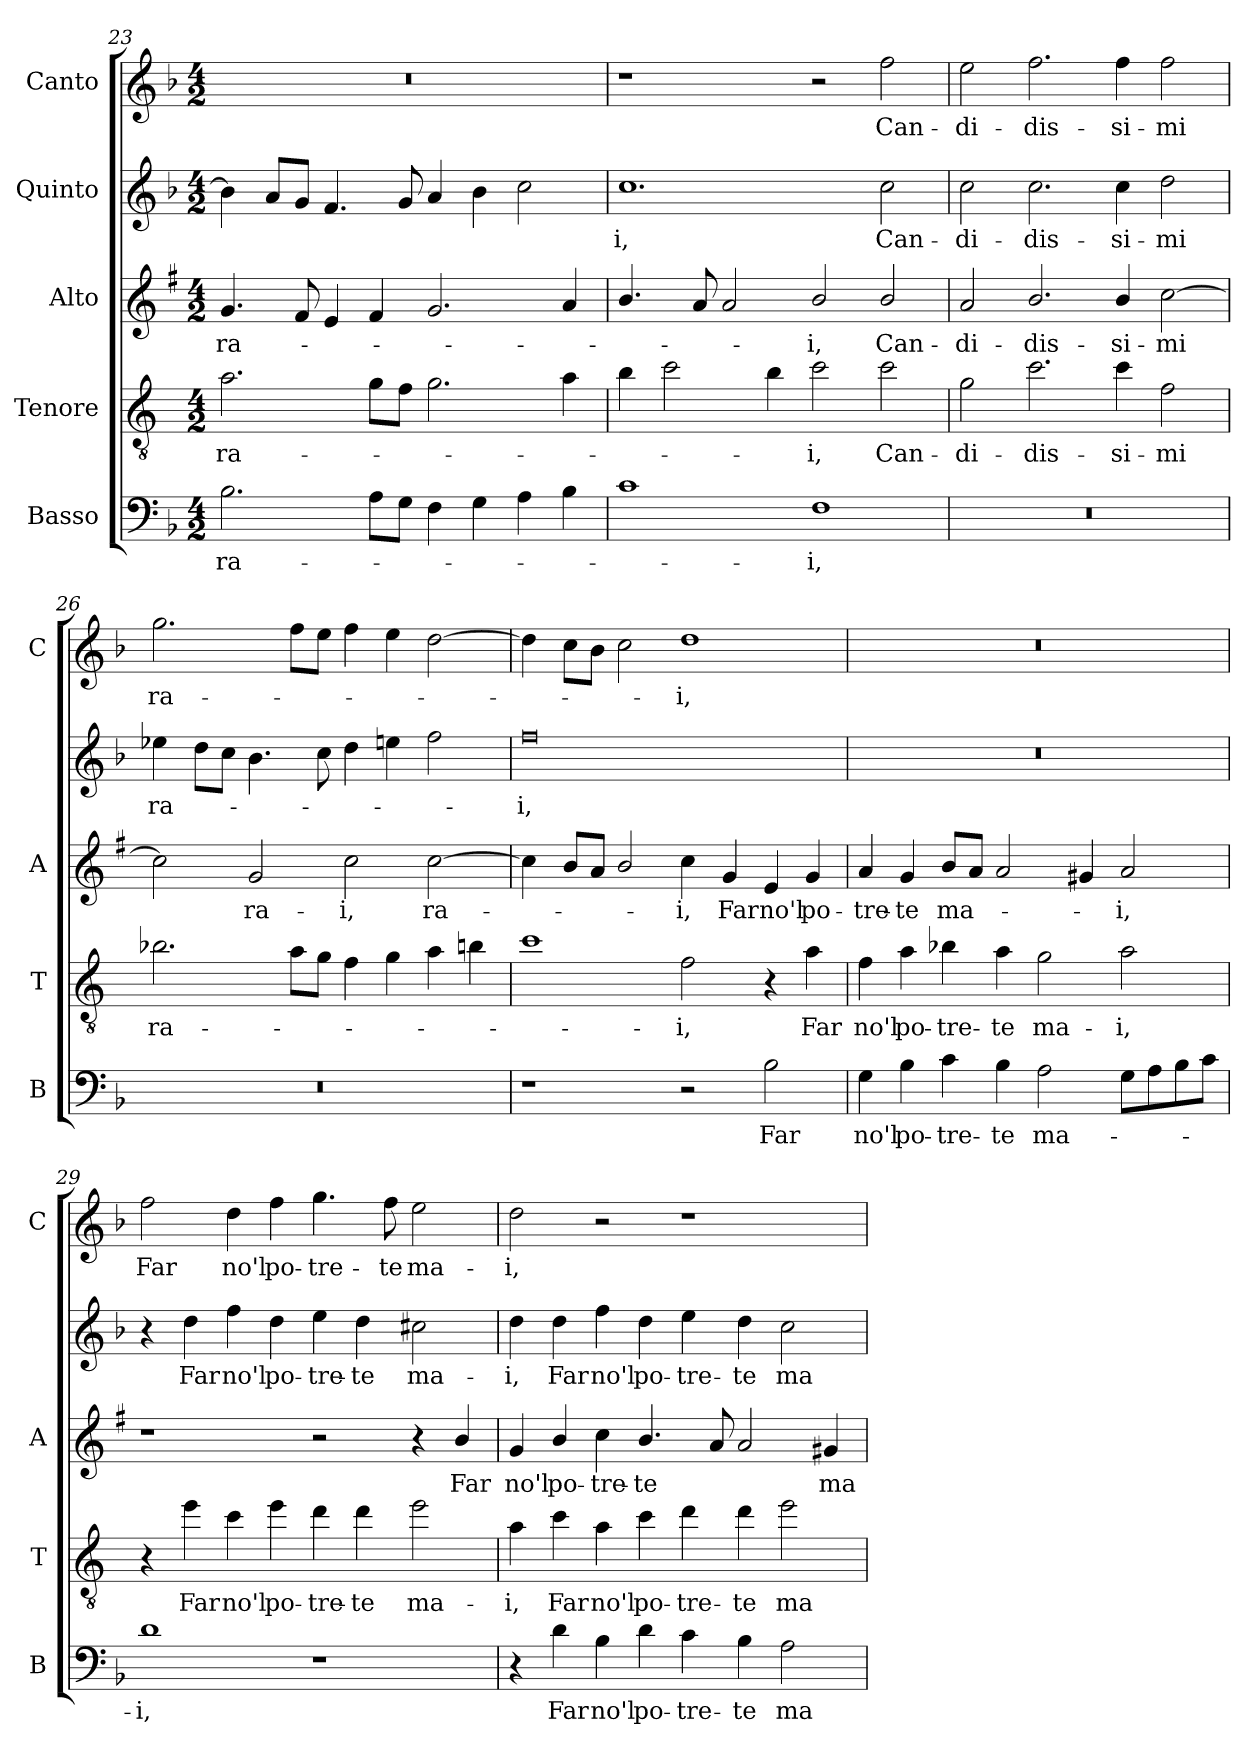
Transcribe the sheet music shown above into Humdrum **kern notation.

**kern	**text	**kern	**text	**kern	**text	**kern	**text	**kern	**text
*part5	*part5	*part4	*part4	*part3	*part3	*part2	*part2	*part1	*part1
*staff5	*staff5	*staff4	*staff4	*staff3	*staff3	*staff2	*staff2	*staff1	*staff1
*I"Basso	*	*I"Tenore	*	*I"Alto	*	*I"Quinto	*	*I"Canto	*
*I'B	*	*I'T	*	*I'A	*	*	*	*I'C	*
!!LO:LB:g=z
*clefF4	*	*clefGv2	*	*clefG2	*	*clefG2	*	*clefG2	*
*	*	*ITrd4c7	*	*ITrd1c2	*	*	*	*	*
*k[b-]	*	*k[b-]	*	*k[b-]	*	*k[b-]	*	*k[b-]	*
*F:	*	*F:	*	*F:	*	*F:	*	*F:	*
*M4/2	*	*M4/2	*	*M4/2	*	*M4/2	*	*M4/2	*
=23	=23	=23	=23	=23	=23	=23	=23	=23	=23
!	!LO:LY:b	!	!LO:LY:b	!	!LO:LY:b	!	!	!	!
2.B-\	ra-	2.d\	ra-	4.f/	ra-	4b-\]	.	0r	.
.	.	.	.	.	.	8a/L	.	.	.
.	.	.	.	8e/	.	8g/J	.	.	.
.	.	.	.	4d/	.	4.f/	.	.	.
8A\L	.	8c\L	.	4e/	.	.	.	.	.
8G\J	.	8B-\J	.	.	.	8g/	.	.	.
4F\	.	2.c\	.	2.f/	.	4a/	.	.	.
4G\	.	.	.	.	.	4b-\	.	.	.
4A\	.	.	.	.	.	2cc\	.	.	.
4B-\	.	4d\	.	4g/	.	.	.	.	.
=24	=24	=24	=24	=24	=24	=24	=24	=24	=24
!	!	!	!	!	!	!	!LO:LY:b	!	!
1c	.	4e\	.	4.a/	.	1.cc	-i,	1r	.
.	.	2f\	.	.	.	.	.	.	.
.	.	.	.	8g/	.	.	.	.	.
.	.	.	.	2g/	.	.	.	.	.
.	.	4e\	.	.	.	.	.	.	.
!	!LO:LY:b	!	!LO:LY:b	!	!LO:LY:b	!	!	!	!
1F	-i,	2f\	-i,	2a/	-i,	.	.	2r	.
!	!	!	!LO:LY:b	!	!LO:LY:b	!	!LO:LY:b	!	!LO:LY:b
.	.	2f\	Can-	2a/	Can-	2cc\	Can-	2ff\	Can-
=25	=25	=25	=25	=25	=25	=25	=25	=25	=25
!	!	!	!LO:LY:b	!	!LO:LY:b	!	!LO:LY:b	!	!LO:LY:b
0r	.	2c\	-di-	2g/	-di-	2cc\	-di-	2ee\	-di-
!	!	!	!LO:LY:b	!	!LO:LY:b	!	!LO:LY:b	!	!LO:LY:b
.	.	2.f\	-dis-	2.a/	-dis-	2.cc\	-dis-	2.ff\	-dis-
!	!	!	!LO:LY:b	!	!LO:LY:b	!	!LO:LY:b	!	!LO:LY:b
.	.	4f\	-si-	4a/	-si-	4cc\	-si-	4ff\	-si-
!	!	!	!LO:LY:b	!	!LO:LY:b	!	!LO:LY:b	!	!LO:LY:b
.	.	2B-\	-mi	[2b-\	-mi	2dd\	-mi	2ff\	-mi
=26	=26	=26	=26	=26	=26	=26	=26	=26	=26
!	!	!	!LO:LY:b	!	!	!	!LO:LY:b	!	!LO:LY:b
0r	.	2.e-X\	ra-	2b-\]	.	4ee-X\	ra-	2.gg\	ra-
.	.	.	.	.	.	8dd\L	.	.	.
.	.	.	.	.	.	8cc\J	.	.	.
!	!	!	!	!	!LO:LY:b	!	!	!	!
.	.	.	.	2f/	ra-	4.b-\	.	.	.
.	.	8d\L	.	.	.	.	.	8ff\L	.
.	.	8c\J	.	.	.	8cc\	.	8ee\J	.
!	!	!	!	!	!LO:LY:b	!	!	!	!
.	.	4B-\	.	2b-\	-i,	4dd\	.	4ff\	.
.	.	4c\	.	.	.	4een\	.	4ee\	.
!	!	!	!	!	!LO:LY:b	!	!	!	!
.	.	4d\	.	[2b-\	ra-	2ff\	.	[2dd\	.
.	.	4en\	.	.	.	.	.	.	.
!!LO:PB:g=z
=27	=27	=27	=27	=27	=27	=27	=27	=27	=27
!	!	!	!	!	!	!	!LO:LY:b	!	!
1r	.	1f	.	4b-\]	.	0ff	-i,	4dd\]	.
.	.	.	.	8a/L	.	.	.	8cc\L	.
.	.	.	.	8g/J	.	.	.	8b-\J	.
.	.	.	.	2a/	.	.	.	2cc\	.
!	!	!	!LO:LY:b	!	!LO:LY:b	!	!	!	!LO:LY:b
2r	.	2B-\	-i,	4b-\	-i,	.	.	1dd	-i,
!	!	!	!	!	!LO:LY:b	!	!	!	!
.	.	.	.	4f/	Far	.	.	.	.
!	!LO:LY:b	!	!	!	!LO:LY:b	!	!	!	!
2B-\	Far	4r	.	4d/	no'l	.	.	.	.
!	!	!	!LO:LY:b	!	!LO:LY:b	!	!	!	!
.	.	4d\	Far	4f/	po-	.	.	.	.
=28	=28	=28	=28	=28	=28	=28	=28	=28	=28
!	!LO:LY:b	!	!LO:LY:b	!	!LO:LY:b	!	!	!	!
4G\	no'l	4B-\	no'l	4g/	-tre-	0r	.	0r	.
!	!LO:LY:b	!	!LO:LY:b	!	!LO:LY:b	!	!	!	!
4B-\	po-	4d\	po-	4f/	-te	.	.	.	.
!	!LO:LY:b	!	!LO:LY:b	!	!LO:LY:b	!	!	!	!
4c\	-tre-	4e-X\	-tre-	8a/L	ma-	.	.	.	.
.	.	.	.	8g/J	.	.	.	.	.
!	!LO:LY:b	!	!LO:LY:b	!	!	!	!	!	!
4B-\	-te	4d\	-te	2g/	.	.	.	.	.
!	!LO:LY:b	!	!LO:LY:b	!	!	!	!	!	!
2A\	ma-	2c\	ma-	.	.	.	.	.	.
.	.	.	.	4f#X/	.	.	.	.	.
!	!	!	!LO:LY:b	!	!LO:LY:b	!	!	!	!
8G\L	.	2d\	-i,	2g/	-i,	.	.	.	.
8A\	.	.	.	.	.	.	.	.	.
8B-\	.	.	.	.	.	.	.	.	.
8c\J	.	.	.	.	.	.	.	.	.
=29	=29	=29	=29	=29	=29	=29	=29	=29	=29
!	!LO:LY:b	!	!	!	!	!	!	!	!LO:LY:b
1d	-i,	4r	.	1r	.	4r	.	2ff\	Far
!	!	!	!LO:LY:b	!	!	!	!LO:LY:b	!	!
.	.	4a\	Far	.	.	4dd\	Far	.	.
!	!	!	!LO:LY:b	!	!	!	!LO:LY:b	!	!LO:LY:b
.	.	4f\	no'l	.	.	4ff\	no'l	4dd\	no'l
!	!	!	!LO:LY:b	!	!	!	!LO:LY:b	!	!LO:LY:b
.	.	4a\	po-	.	.	4dd\	po-	4ff\	po-
!	!	!	!LO:LY:b	!	!	!	!LO:LY:b	!	!LO:LY:b
1r	.	4g\	-tre-	2r	.	4ee\	-tre-	4.gg\	-tre-
!	!	!	!LO:LY:b	!	!	!	!LO:LY:b	!	!
.	.	4g\	-te	.	.	4dd\	-te	.	.
!	!	!	!	!	!	!	!	!	!LO:LY:b
.	.	.	.	.	.	.	.	8ff\	-te
!	!	!	!LO:LY:b	!	!	!	!LO:LY:b	!	!LO:LY:b
.	.	2a\	ma-	4r	.	2cc#X\	ma-	2ee\	ma-
!	!	!	!	!	!LO:LY:b	!	!	!	!
.	.	.	.	4a/	Far	.	.	.	.
!!LO:LB:g=z
=30	=30	=30	=30	=30	=30	=30	=30	=30	=30
!	!	!	!LO:LY:b	!	!LO:LY:b	!	!LO:LY:b	!	!LO:LY:b
4r	.	4d\	-i,	4f/	no'l	4dd\	-i,	2dd\	-i,
!	!LO:LY:b	!	!LO:LY:b	!	!LO:LY:b	!	!LO:LY:b	!	!
4d\	Far	4f\	Far	4a/	po-	4dd\	Far	.	.
!	!LO:LY:b	!	!LO:LY:b	!	!LO:LY:b	!	!LO:LY:b	!	!
4B-\	no'l	4d\	no'l	4b-\	-tre-	4ff\	no'l	2r	.
!	!LO:LY:b	!	!LO:LY:b	!	!LO:LY:b	!	!LO:LY:b	!	!
4d\	po-	4f\	po-	4.a/	-te	4dd\	po-	.	.
!	!LO:LY:b	!	!LO:LY:b	!	!	!	!LO:LY:b	!	!
4c\	-tre-	4g\	-tre-	.	.	4ee\	-tre-	1r	.
.	.	.	.	8g/	.	.	.	.	.
!	!LO:LY:b	!	!LO:LY:b	!	!	!	!LO:LY:b	!	!
4B-\	-te	4g\	-te	2g/	.	4dd\	-te	.	.
!	!LO:LY:b	!	!LO:LY:b	!	!	!	!LO:LY:b	!	!
2A\	ma-	2a\	ma-	.	.	2cc\	ma-	.	.
!	!	!	!	!	!LO:LY:b	!	!	!	!
.	.	.	.	4f#X/	ma-	.	.	.	.
=	=	=	=	=	=	=	=	=	=
*-	*-	*-	*-	*-	*-	*-	*-	*-	*-
